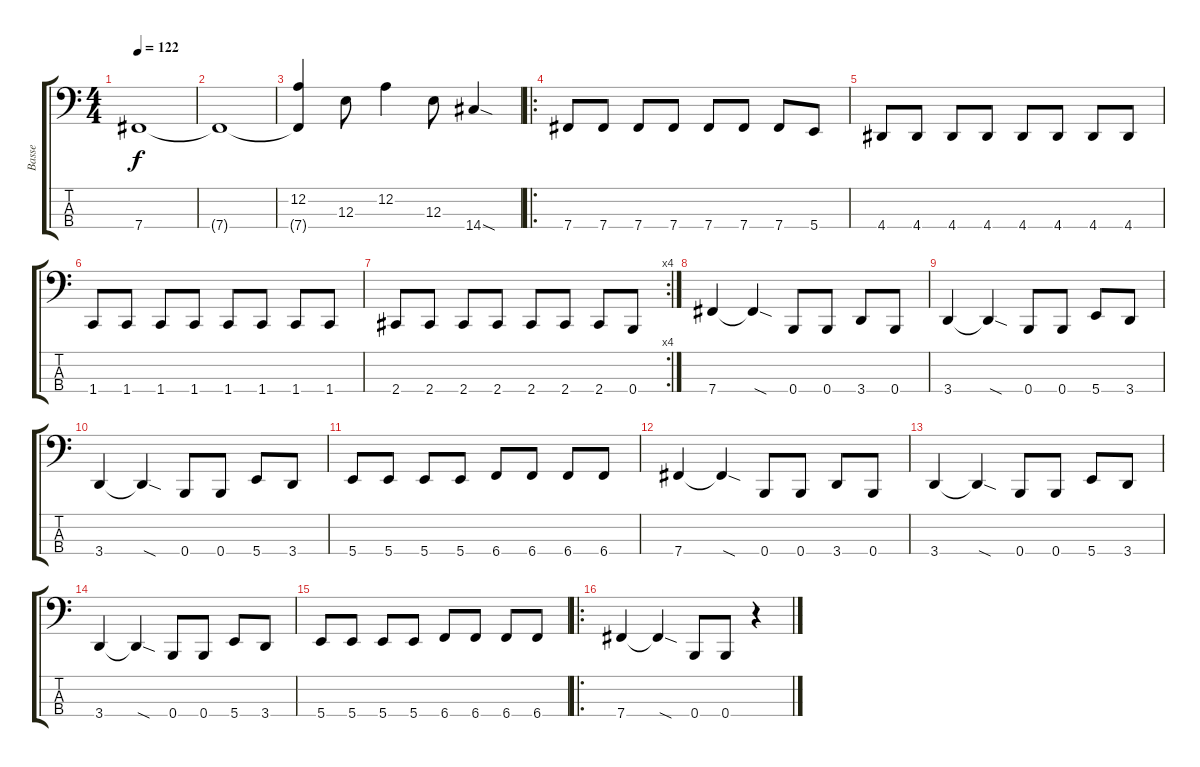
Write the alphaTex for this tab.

\track ("Basse" "Basse") {instrument electricbassfinger}
\staff {score tabs}
\tuning (D2 A1 E1 B0) {hide}
\ts (4 4)
\tempo 122
\clef f4
\ks c
7.4{t}.1{dy f} |
7.4{t}.1 |
(12.2 7.4{t}).4 12.3.8 12.2.4 12.3.8 14.4{sod}.4 |
\ro
7.4.8 7.4.8 7.4.8 7.4.8 7.4.8 7.4.8 7.4.8 5.4.8 |
4.4.8 4.4.8 4.4.8 4.4.8 4.4.8 4.4.8 4.4.8 4.4.8 |
1.4.8 1.4.8 1.4.8 1.4.8 1.4.8 1.4.8 1.4.8 1.4.8 |
\rc 4
2.4.8 2.4.8 2.4.8 2.4.8 2.4.8 2.4.8 2.4.8 0.4.8 |
7.4.4 7.4{sod t}.4 0.4.8 0.4.8 3.4.8 0.4.8 |
3.4.4 3.4{sod t}.4 0.4.8 0.4.8 5.4.8 3.4.8 |
3.4.4 3.4{sod t}.4 0.4.8 0.4.8 5.4.8 3.4.8 |
5.4.8 5.4.8 5.4.8 5.4.8 6.4.8 6.4.8 6.4.8 6.4.8 |
7.4.4 7.4{sod t}.4 0.4.8 0.4.8 3.4.8 0.4.8 |
3.4.4 3.4{sod t}.4 0.4.8 0.4.8 5.4.8 3.4.8 |
3.4.4 3.4{sod t}.4 0.4.8 0.4.8 5.4.8 3.4.8 |
5.4.8 5.4.8 5.4.8 5.4.8 6.4.8 6.4.8 6.4.8 6.4.8 |
\ro
7.4.4 7.4{sod t}.4 0.4.8 0.4.8 r.4
